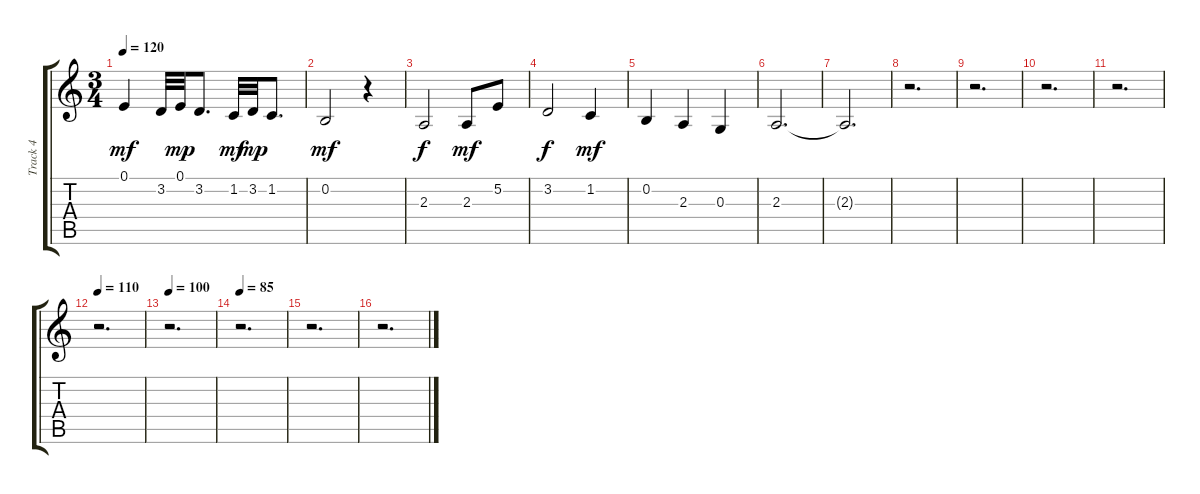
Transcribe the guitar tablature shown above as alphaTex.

\track ("Track 4" "Track 4") {instrument bassoon}
\staff {score tabs}
\tuning (E4 B3 G3 D3 A2 E2) {hide}
\ts (3 4)
\tempo 120
\clef g2
\ks c
0.1.4{dy mf} 3.2.32 0.1.32{dy mp} 3.2.8{d} 1.2.32{dy mf} 3.2.32{dy mp} 1.2.8{d} |
0.2.2{dy mf} r.4 |
2.3.2{dy f} 2.3.8{dy mf} 5.2.8 |
3.2.2{dy f} 1.2.4{dy mf} |
0.2.4 2.3.4 0.3.4 |
2.3.2{d} |
2.3{t}.2{d} |
r.2{d} |
r.2{d} |
r.2{d} |
r.2{d} |
\tempo 110
r.2{d} |
\tempo 100
r.2{d} |
\tempo 85
r.2{d} |
r.2{d} |
r.2{d}
